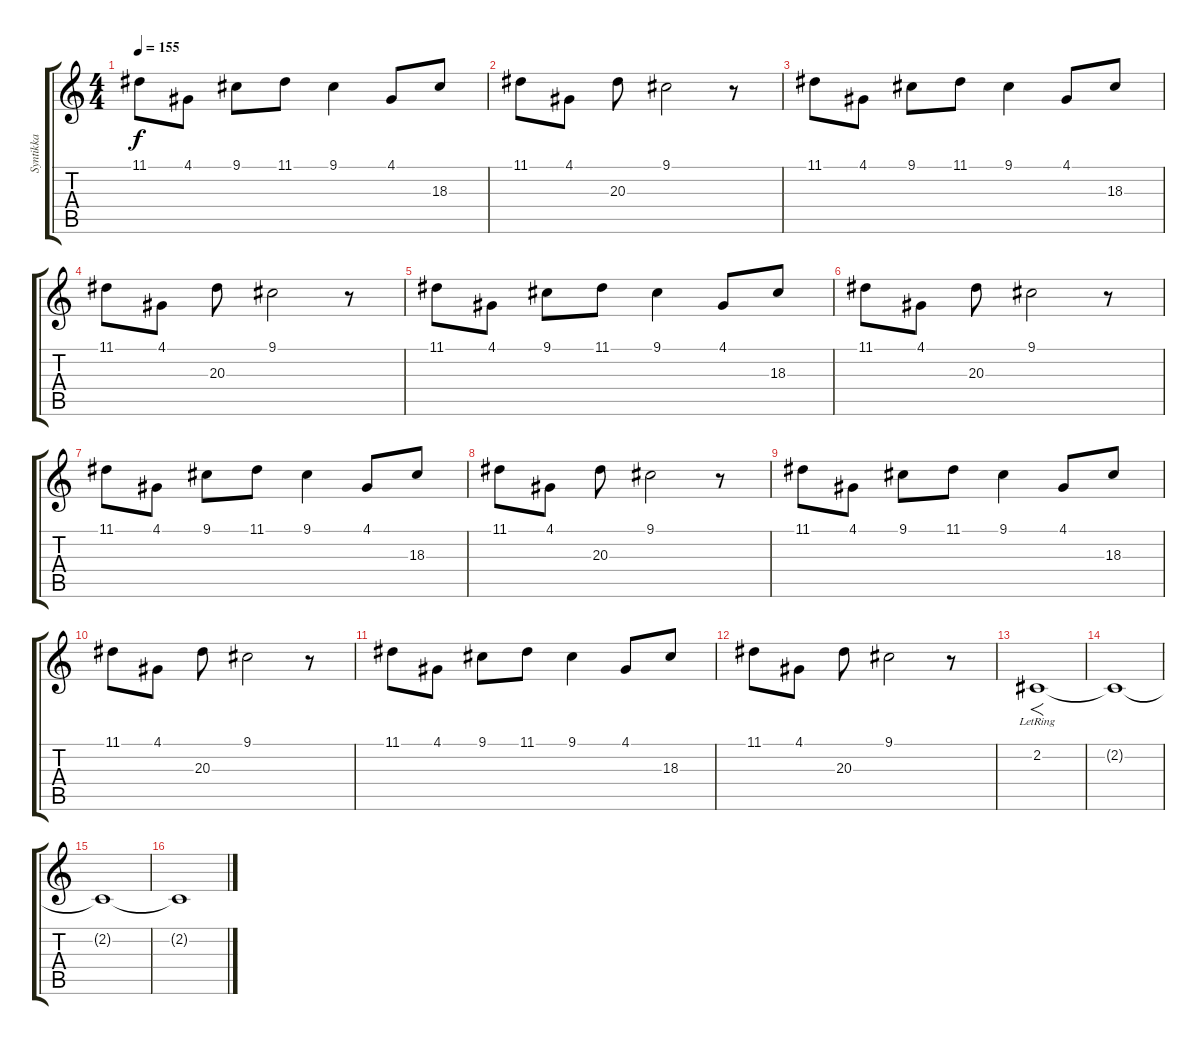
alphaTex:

\track ("Syntikka" "Syntikka") {instrument brasssection}
\staff {score tabs}
\tuning (E4 B3 G3 D3 A2 E2) {hide}
\ts (4 4)
\tempo 155
\clef g2
\ks c
11.1.8{dy f} 4.1.8 9.1.8 11.1.8 9.1.4 4.1.8 18.3.8 |
11.1.8 4.1.8 20.3.8 9.1.2 r.8 |
11.1.8 4.1.8 9.1.8 11.1.8 9.1.4 4.1.8 18.3.8 |
11.1.8 4.1.8 20.3.8 9.1.2 r.8 |
11.1.8 4.1.8 9.1.8 11.1.8 9.1.4 4.1.8 18.3.8 |
11.1.8 4.1.8 20.3.8 9.1.2 r.8 |
11.1.8 4.1.8 9.1.8 11.1.8 9.1.4 4.1.8 18.3.8 |
11.1.8 4.1.8 20.3.8 9.1.2 r.8 |
11.1.8 4.1.8 9.1.8 11.1.8 9.1.4 4.1.8 18.3.8 |
11.1.8 4.1.8 20.3.8 9.1.2 r.8 |
11.1.8 4.1.8 9.1.8 11.1.8 9.1.4 4.1.8 18.3.8 |
11.1.8 4.1.8 20.3.8 9.1.2 r.8 |
2.2{lr}.1{f} |
2.2{t}.1 |
2.2{t}.1 |
2.2{t}.1
